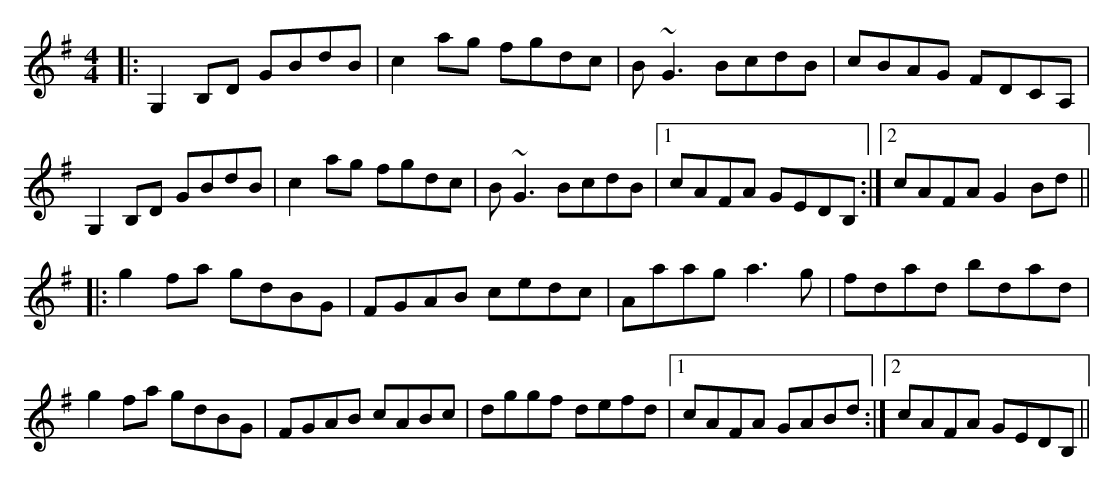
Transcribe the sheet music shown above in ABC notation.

X:1
M:4/4
K:G
|:G,2 B,D GBdB|c2 ag fgdc|B~G3 BcdB|cBAG FDCA,|
G,2 B,D GBdB|c2 ag fgdc|B~G3 BcdB|1 cAFA GEDB,:|2 cAFA G2 Bd||
|:g2fa gdBG|FGAB cedc|Aaag a3g|fdad bdad|
g2fa gdBG|FGAB cABc|dggf defd|1 cAFA GABd:|2 cAFA GEDB,||
